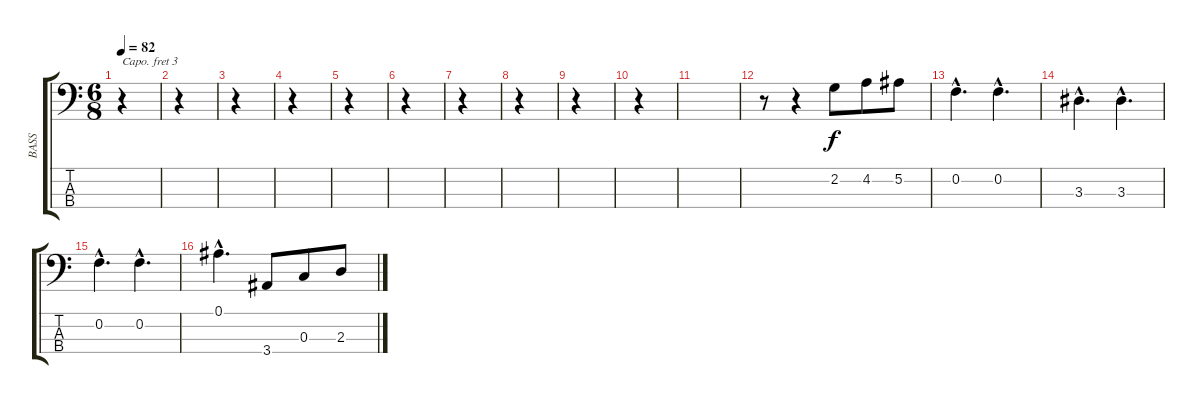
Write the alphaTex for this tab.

\track ("BASS" "BASS") {instrument acousticbass}
\staff {score tabs}
\capo 3
\tuning (G2 D2 A1 E1) {hide}
\ts (6 8)
\tempo 82
\clef f4
\ks c
r.4{dy f} |
r.4 |
r.4 |
r.4 |
r.4 |
r.4 |
r.4 |
r.4 |
r.4 |
r.4 |
|
r.8 r.4 2.2.8 4.2.8 5.2.8 |
0.2{hac}.4{d} 0.2{hac}.4{d} |
3.3{hac}.4{d} 3.3{hac}.4{d} |
0.2{hac}.4{d} 0.2{hac}.4{d} |
0.1{hac}.4{d} 3.4.8 0.3.8 2.3.8
